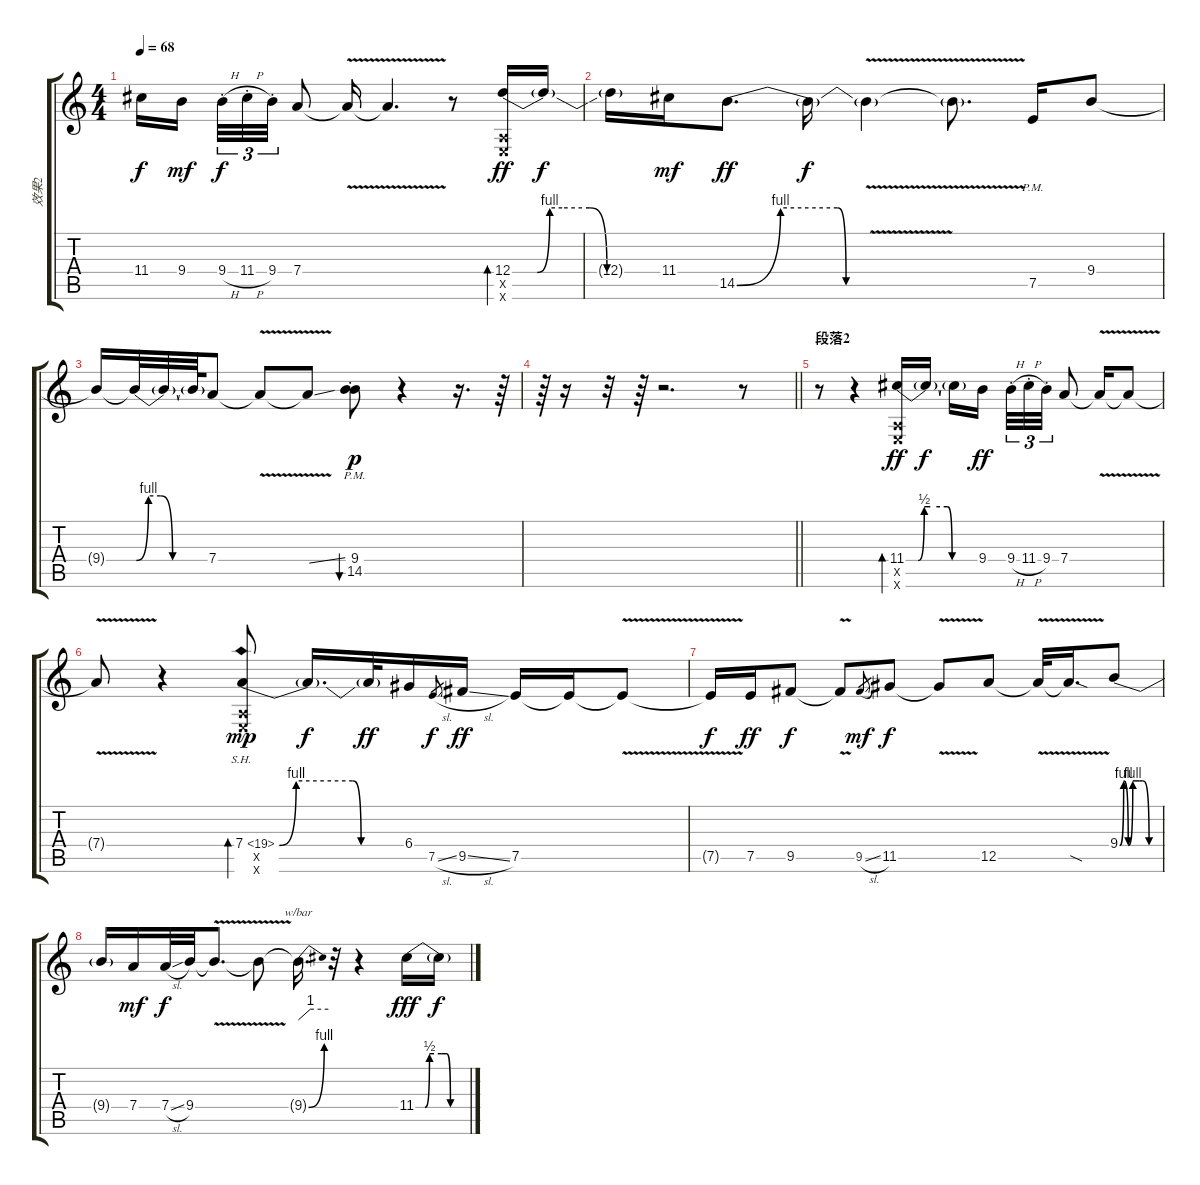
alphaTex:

\track ("效果2" "效果2") {instrument overdrivenguitar}
\staff {score tabs}
\tuning (E4 B3 G3 D3 A2 E2) {hide}
\ts (4 4)
\tempo 68
\clef g2
\ks c
11.4{t}.16{dy f} 9.4.16{dy mf beam splitsecondary} 9.4{h st}.32{tu (3 2) dy f} 11.4{h st}.32{tu (3 2)} 9.4{st}.32{tu (3 2)} 7.4.8 7.4{v t}.16 7.4{v t}.4{d} r.8 (12.4{be (custom 0 0 10 0 15 4 20 4 28 4 31 4 38 0 50 0 60 0)} 0.5{x} 0.6{x}).16{bd 120 dy ff} 12.4{t}.16{dy f} |
12.4{t}.16 11.4.16{dy mf} 14.5{be (custom 0 0 20 4 46 4 50 0 60 0)}.8{d dy ff} 14.5{t}.16{dy f} 14.5{v t}.4 14.5{t}.8{d} 7.5{pm}.16 9.4.8 |
9.4{t}.16 9.4{be (custom 0 0 10 4 20 4 30 0 60 0) t}.32 9.4{t}.32 9.4{t}.64 7.4.8 7.4{v t}.8 7.4{v ss t}.8 (9.4{st} 14.5{pm}).8{bu 60 dy p} r.4 r.16{d} r.64 |
\barLineRight lightlight
r.64 r.16 r.32 r.64 r.2{d} r.8 |
\section ("" "段落2")
r.8 r.4 (11.4{be (custom 0 0 10 0 15 2 20 2 28 2 34 2 38 0 50 0 60 0)} 0.5{x} 0.6{x}).16{bd 120 dy ff} 11.4{t}.16{dy f} 11.4{t}.16 9.4.16{txt "" dy ff beam splitsecondary} 9.4{h st}.32{tu (3 2)} 11.4{h st}.32{tu (3 2)} 9.4{st}.32{tu (3 2)} 7.4.8 7.4{v t}.16 7.4{v t}.8 |
7.4{t}.8 r.4 (7.4{be (custom 0 0 8 4 35 4 39 0 46 0 60 0) sh 12} 0.5{x} 0.6{x}).8{bd 60 dy mp} 7.4{t}.16{d dy f} 7.4{t}.32{dy ff} 6.4.16 7.5{sl}.8{gr dy f} 9.5{sl}.16{dy ff} 7.5.16 7.5{t}.16 7.5{v t}.8 |
7.5{t}.16{dy f} 7.5.16{dy ff} 9.5.8{dy f} 9.5{v t}.8 9.5{sl}.8{gr dy mf} 11.5.8{dy f} 11.5{v t}.8 12.5.8 12.5{v t}.32 12.5{sod t}.16{d} 9.4{be (custom 0 0 6 4 13 0 20 4 30 4 35 4 45 0 60 0)}.8 |
9.4{t}.16 7.4.16{dy mf} 7.4{sl}.32{dy f} 9.4.32 9.4{v t}.8{d} 9.4{t}.8 9.4{be (bend 0 0 60 4) t}.16{d tbe (custom default 0 0 24 4 60 4)} r.32 r.4 11.4{be (custom 0 0 10 0 15 2 20 2 28 2 34 2 38 0 50 0 60 0)}.16{dy fff} 11.4{t}.16{dy f}
